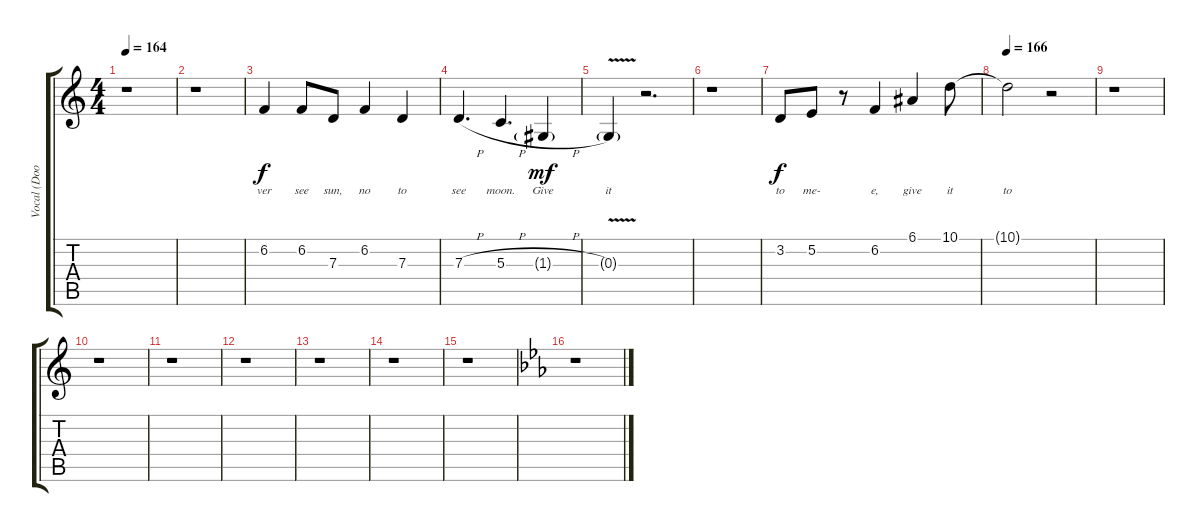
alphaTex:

\track ("Vocal (Doogie White)" "Vocal (Doo") {instrument flute}
\staff {score tabs}
\tuning (E4 B3 G3 D3 A2 E2) {hide}
\ts (4 4)
\tempo 164
\clef g2
\ks c
r.1{dy f} |
r.1 |
6.2.4{lyrics (0 "ver") lyrics (1 "") lyrics (2 "") lyrics (3 "") lyrics (4 "")} 6.2.8{lyrics (0 "see") lyrics (1 "") lyrics (2 "") lyrics (3 "") lyrics (4 "")} 7.3.8{lyrics (0 "sun,") lyrics (1 "") lyrics (2 "") lyrics (3 "") lyrics (4 "")} 6.2.4{lyrics (0 "no") lyrics (1 "") lyrics (2 "") lyrics (3 "") lyrics (4 "")} 7.3.4{lyrics (0 "to") lyrics (1 "") lyrics (2 "") lyrics (3 "") lyrics (4 "")} |
7.3{h}.4{d lyrics (0 "see") lyrics (1 "") lyrics (2 "") lyrics (3 "") lyrics (4 "")} 5.3{h}.4{d lyrics (0 "moon.") lyrics (1 "") lyrics (2 "") lyrics (3 "") lyrics (4 "")} 1.3{h g}.4{lyrics (0 "Give") lyrics (1 "") lyrics (2 "") lyrics (3 "") lyrics (4 "") dy mf} |
0.3{v g}.4{lyrics (0 "it") lyrics (1 "") lyrics (2 "") lyrics (3 "") lyrics (4 "")} r.2{d} |
r.1 |
3.2.8{lyrics (0 "to") lyrics (1 "") lyrics (2 "") lyrics (3 "") lyrics (4 "") dy f} 5.2.8{lyrics (0 "me-") lyrics (1 "") lyrics (2 "") lyrics (3 "") lyrics (4 "")} r.8 6.2.4{lyrics (0 "e,") lyrics (1 "") lyrics (2 "") lyrics (3 "") lyrics (4 "")} 6.1.4{lyrics (0 "give") lyrics (1 "") lyrics (2 "") lyrics (3 "") lyrics (4 "")} 10.1.8{lyrics (0 "it") lyrics (1 "") lyrics (2 "") lyrics (3 "") lyrics (4 "")} |
\tempo 166
10.1{t}.2{lyrics (0 "to") lyrics (1 "") lyrics (2 "") lyrics (3 "") lyrics (4 "")} r.2 |
r.1 |
r.1 |
r.1 |
r.1 |
r.1 |
r.1 |
r.1 |
\ks cminor
r.1
